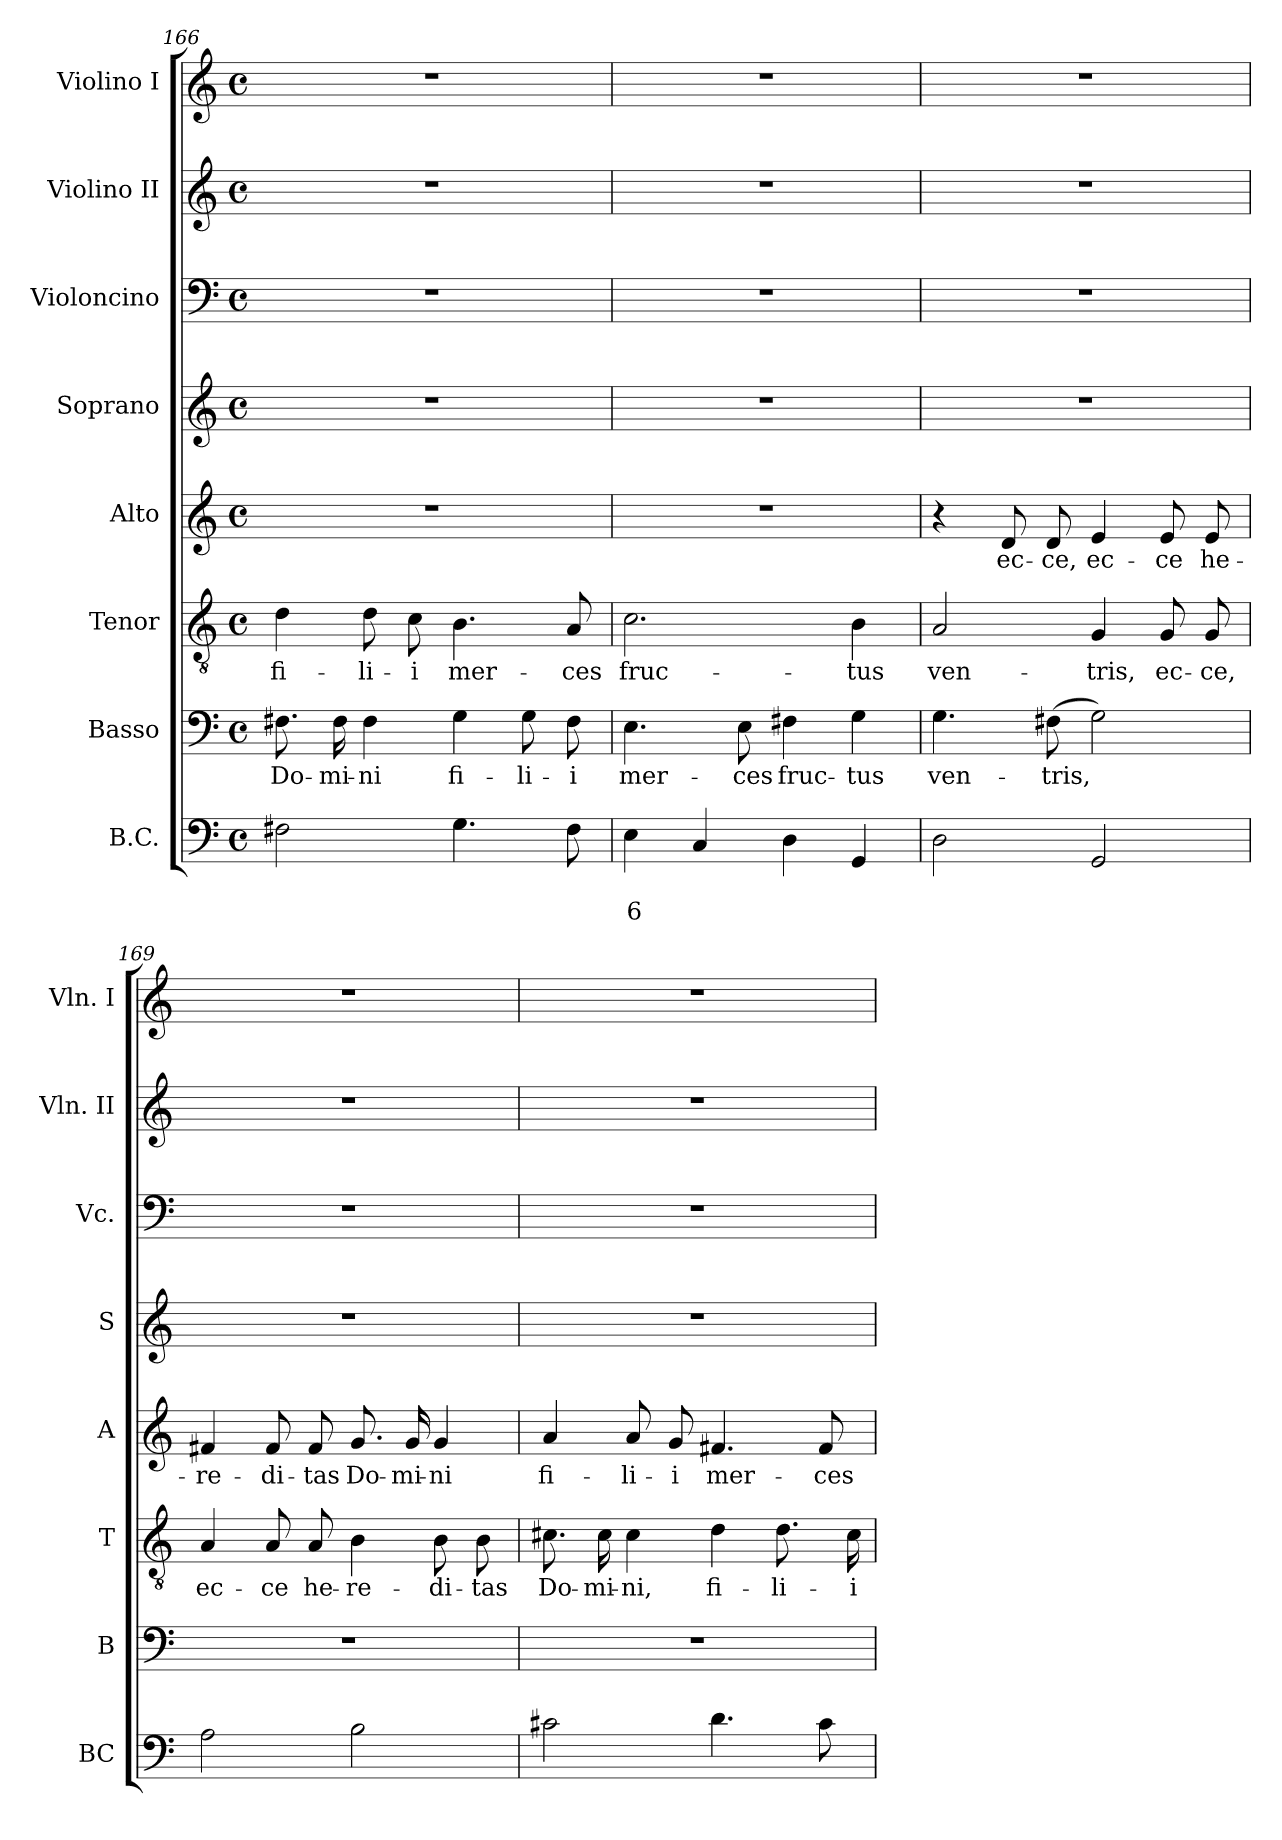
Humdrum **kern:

**kern	**text	**text	**kern	**text	**kern	**text	**kern	**text	**kern	**kern	**kern	**kern
*part8	*part8	*part8	*part7	*part7	*part6	*part6	*part5	*part5	*part4	*part3	*part2	*part1
*staff8	*staff8	*staff8	*staff7	*staff7	*staff6	*staff6	*staff5	*staff5	*staff4	*staff3	*staff2	*staff1
*I"B.C.	*	*	*I"Basso	*	*I"Tenor	*	*I"Alto	*	*I"Soprano	*I"Violoncino	*I"Violino II	*I"Violino I
*I'BC	*	*	*I'B	*	*I'T	*	*I'A	*	*I'S	*I'Vc.	*I'Vln. II	*I'Vln. I
*clefF4	*	*	*clefF4	*	*clefGv2	*	*clefG2	*	*clefG2	*clefF4	*clefG2	*clefG2
*k[]	*	*	*k[]	*	*k[]	*	*k[]	*	*k[]	*k[]	*k[]	*k[]
*C:	*	*	*C:	*	*C:	*	*C:	*	*C:	*C:	*C:	*C:
*M4/4	*	*	*M4/4	*	*M4/4	*	*M4/4	*	*M4/4	*M4/4	*M4/4	*M4/4
*met(c)	*	*	*met(c)	*	*met(c)	*	*met(c)	*	*met(c)	*met(c)	*met(c)	*met(c)
=166	=166	=166	=166	=166	=166	=166	=166	=166	=166	=166	=166	=166
!	!	!	!	!LO:LY:b	!	!LO:LY:b	!	!	!	!	!	!
2F#X\	.	.	8.F#X\	Do-	4d\	fi-	1r	.	1r	1r	1r	1r
!	!	!	!	!LO:LY:b	!	!	!	!	!	!	!	!
.	.	.	16F#\	-mi-	.	.	.	.	.	.	.	.
!	!	!	!	!LO:LY:b	!	!LO:LY:b	!	!	!	!	!	!
.	.	.	4F#\	-ni	8d\	-li-	.	.	.	.	.	.
!	!	!	!	!	!	!LO:LY:b	!	!	!	!	!	!
.	.	.	.	.	8c\	-i	.	.	.	.	.	.
!	!	!	!	!LO:LY:b	!	!LO:LY:b	!	!	!	!	!	!
4.G\	.	.	4G\	fi-	4.B\	mer-	.	.	.	.	.	.
!	!	!	!	!LO:LY:b	!	!	!	!	!	!	!	!
.	.	.	8G\	-li-	.	.	.	.	.	.	.	.
!	!	!	!	!LO:LY:b	!	!LO:LY:b	!	!	!	!	!	!
8F#\	.	.	8F#\	-i	8A/	-ces	.	.	.	.	.	.
=167	=167	=167	=167	=167	=167	=167	=167	=167	=167	=167	=167	=167
!	!	!LO:LY:b	!	!LO:LY:b	!	!LO:LY:b	!	!	!	!	!	!
4E\	.	6	4.E\	mer-	2.c\	fruc-	1r	.	1r	1r	1r	1r
4C/	.	.	.	.	.	.	.	.	.	.	.	.
!	!	!	!	!LO:LY:b	!	!	!	!	!	!	!	!
.	.	.	8E\	-ces	.	.	.	.	.	.	.	.
!	!	!	!	!LO:LY:b	!	!	!	!	!	!	!	!
4D\	.	.	4F#X\	fruc-	.	.	.	.	.	.	.	.
!	!	!	!	!LO:LY:b	!	!LO:LY:b	!	!	!	!	!	!
4GG/	.	.	4G\	-tus	4B\	-tus	.	.	.	.	.	.
=168	=168	=168	=168	=168	=168	=168	=168	=168	=168	=168	=168	=168
!	!	!	!	!LO:LY:b	!	!LO:LY:b	!	!	!	!	!	!
2D\	.	.	4.G\	ven-	2A/	ven-	4r	.	1r	1r	1r	1r
!	!	!	!	!	!	!	!	!LO:LY:b	!	!	!	!
.	.	.	.	.	.	.	8d/	ec-	.	.	.	.
!	!	!	!	!LO:LY:b	!	!	!	!LO:LY:b	!	!	!	!
.	.	.	(>8F#X\	-tris,	.	.	8d/	-ce,	.	.	.	.
!	!	!	!	!	!	!LO:LY:b	!	!LO:LY:b	!	!	!	!
2GG/	.	.	2G\)	.	4G/	-tris,	4e/	ec-	.	.	.	.
!	!	!	!	!	!	!LO:LY:b	!	!LO:LY:b	!	!	!	!
.	.	.	.	.	8G/	ec-	8e/	-ce	.	.	.	.
!	!	!	!	!	!	!LO:LY:b	!	!LO:LY:b	!	!	!	!
.	.	.	.	.	8G/	-ce,	8e/	he-	.	.	.	.
!!LO:PB:g=z
=169	=169	=169	=169	=169	=169	=169	=169	=169	=169	=169	=169	=169
!	!	!	!	!	!	!LO:LY:b	!	!LO:LY:b	!	!	!	!
2A\	.	.	1r	.	4A/	ec-	4f#X/	-re-	1r	1r	1r	1r
!	!	!	!	!	!	!LO:LY:b	!	!LO:LY:b	!	!	!	!
.	.	.	.	.	8A/	-ce	8f#/	-di-	.	.	.	.
!	!	!	!	!	!	!LO:LY:b	!	!LO:LY:b	!	!	!	!
.	.	.	.	.	8A/	he-	8f#/	-tas	.	.	.	.
!	!	!	!	!	!	!LO:LY:b	!	!LO:LY:b	!	!	!	!
2B\	.	.	.	.	4B\	-re-	8.g/	Do-	.	.	.	.
!	!	!	!	!	!	!	!	!LO:LY:b	!	!	!	!
.	.	.	.	.	.	.	16g/	-mi-	.	.	.	.
!	!	!	!	!	!	!LO:LY:b	!	!LO:LY:b	!	!	!	!
.	.	.	.	.	8B\	-di-	4g/	-ni	.	.	.	.
!	!	!	!	!	!	!LO:LY:b	!	!	!	!	!	!
.	.	.	.	.	8B\	-tas	.	.	.	.	.	.
=170	=170	=170	=170	=170	=170	=170	=170	=170	=170	=170	=170	=170
!	!	!	!	!	!	!LO:LY:b	!	!LO:LY:b	!	!	!	!
2c#X\	.	.	1r	.	8.c#X\	Do-	4a/	fi-	1r	1r	1r	1r
!	!	!	!	!	!	!LO:LY:b	!	!	!	!	!	!
.	.	.	.	.	16c#\	-mi-	.	.	.	.	.	.
!	!	!	!	!	!	!LO:LY:b	!	!LO:LY:b	!	!	!	!
.	.	.	.	.	4c#\	-ni,	8a/	-li-	.	.	.	.
!	!	!	!	!	!	!	!	!LO:LY:b	!	!	!	!
.	.	.	.	.	.	.	8g/	-i	.	.	.	.
!	!	!	!	!	!	!LO:LY:b	!	!LO:LY:b	!	!	!	!
4.d\	.	.	.	.	4d\	fi-	4.f#X/	mer-	.	.	.	.
!	!	!	!	!	!	!LO:LY:b	!	!	!	!	!	!
.	.	.	.	.	8.d\	-li-	.	.	.	.	.	.
!	!	!	!	!	!	!	!	!LO:LY:b	!	!	!	!
8c#\	.	.	.	.	.	.	8f#/	-ces	.	.	.	.
!	!	!	!	!	!	!LO:LY:b	!	!	!	!	!	!
.	.	.	.	.	16c#\	-i	.	.	.	.	.	.
=	=	=	=	=	=	=	=	=	=	=	=	=
*-	*-	*-	*-	*-	*-	*-	*-	*-	*-	*-	*-	*-
